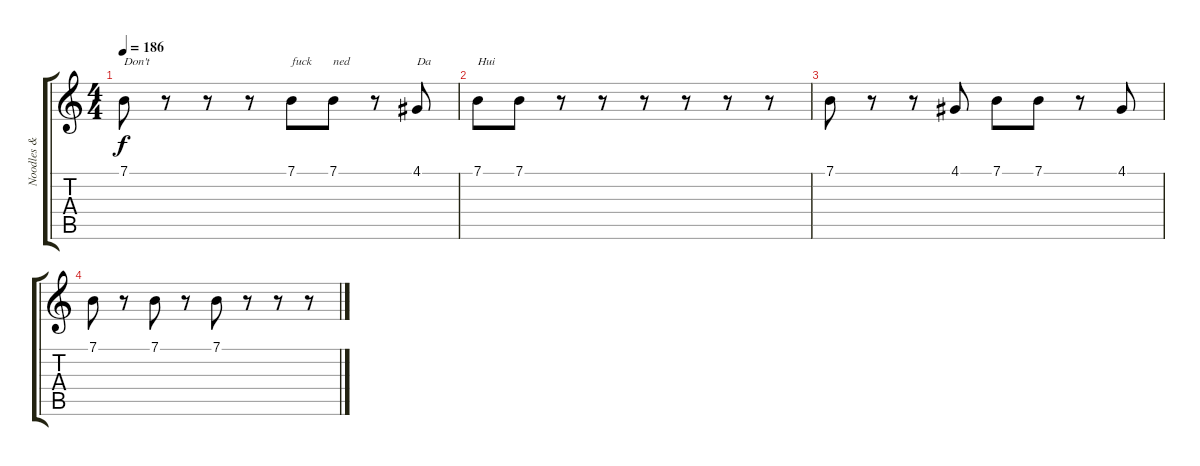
\track ("Noodles & Greg K" "Noodles & ") {instrument viola}
\staff {score tabs}
\tuning (E4 B3 G3 D3 A2 E2) {hide}
\ts (4 4)
\tempo 186
\clef g2
\ks c
7.1.8{txt "Don't" dy f} r.8 r.8 r.8 7.1.8{txt "fuck"} 7.1.8{txt "ned"} r.8 4.1.8{txt "Da"} |
7.1.8{txt "Hui"} 7.1.8 r.8 r.8 r.8 r.8 r.8 r.8 |
7.1.8 r.8 r.8 4.1.8 7.1.8 7.1.8 r.8 4.1.8 |
7.1.8 r.8 7.1.8 r.8 7.1.8 r.8 r.8 r.8
